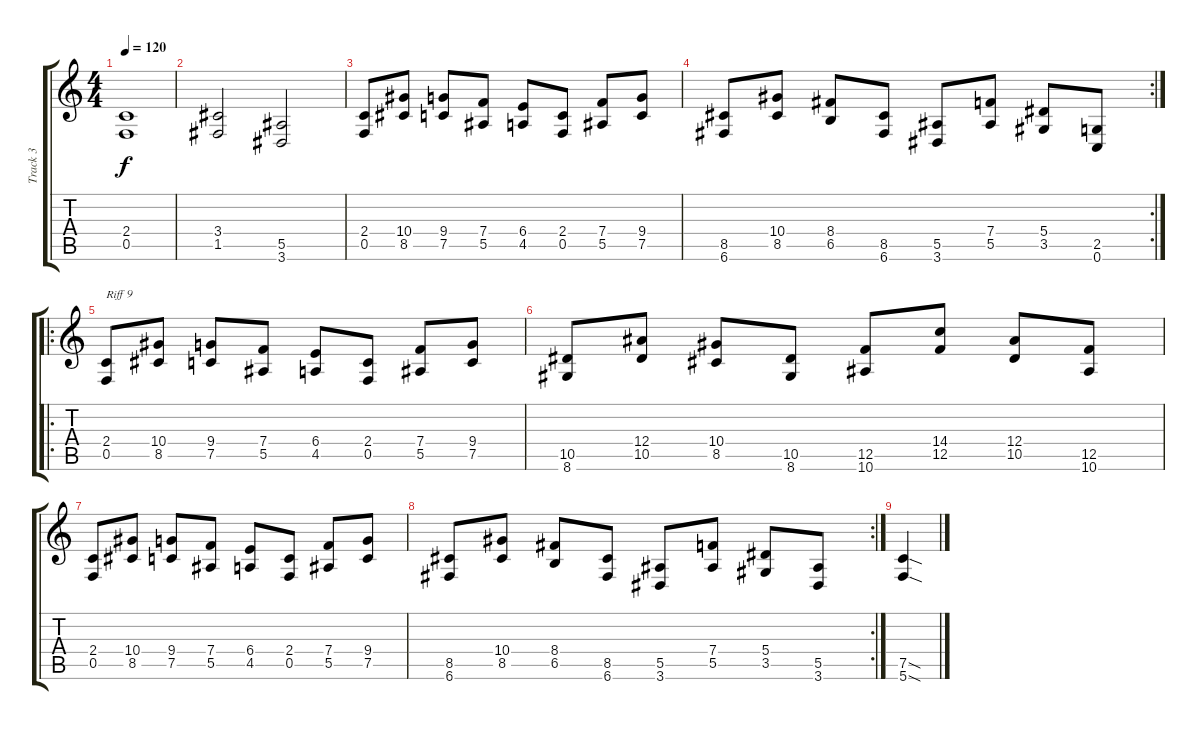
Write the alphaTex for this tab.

\track ("Track 3" "Track 3") {instrument distortionguitar}
\staff {score tabs}
\tuning (C4 G3 Eb3 Bb2 F2 C2) {hide}
\ts (4 4)
\tempo 120
\clef g2
\ks c
(2.4 0.5).1{dy f} |
(3.4 1.5).2 (5.5 3.6).2 |
(2.4 0.5).8 (10.4 8.5).8 (9.4 7.5).8 (7.4 5.5).8 (6.4 4.5).8 (2.4 0.5).8 (7.4 5.5).8 (9.4 7.5).8 |
\rc 2
(8.5 6.6).8 (10.4 8.5).8 (8.4 6.5).8 (8.5 6.6).8 (5.5 3.6).8 (7.4 5.5).8 (5.4 3.5).8 (2.5 0.6).8 |
\ro
(2.4 0.5).8{txt "Riff 9"} (10.4 8.5).8 (9.4 7.5).8 (7.4 5.5).8 (6.4 4.5).8 (2.4 0.5).8 (7.4 5.5).8 (9.4 7.5).8 |
(10.5 8.6).8 (12.4 10.5).8 (10.4 8.5).8 (10.5 8.6).8 (12.5 10.6).8 (14.4 12.5).8 (12.4 10.5).8 (12.5 10.6).8 |
(2.4 0.5).8 (10.4 8.5).8 (9.4 7.5).8 (7.4 5.5).8 (6.4 4.5).8 (2.4 0.5).8 (7.4 5.5).8 (9.4 7.5).8 |
\rc 2
(8.5 6.6).8 (10.4 8.5).8 (8.4 6.5).8 (8.5 6.6).8 (5.5 3.6).8 (7.4 5.5).8 (5.4 3.5).8 (5.5 3.6).8 |
(7.5{sod} 5.6{sod}).4
